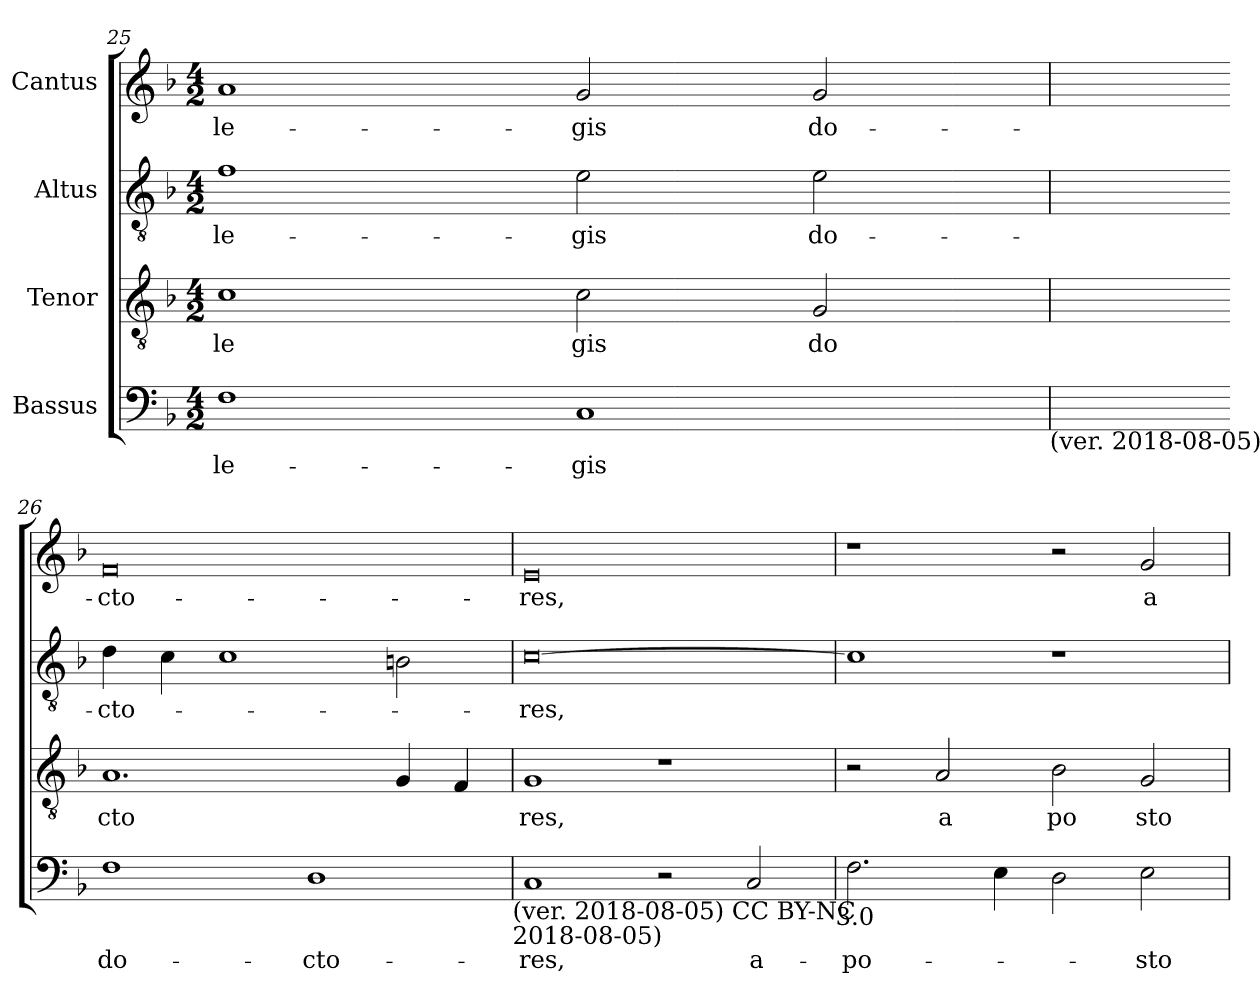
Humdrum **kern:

**kern	**text	**kern	**text	**kern	**text	**kern	**text
*part4	*part4	*part3	*part3	*part2	*part2	*part1	*part1
*staff4	*staff4	*staff3	*staff3	*staff2	*staff2	*staff1	*staff1
*I"Bassus	*	*I"Tenor	*	*I"Altus	*	*I"Cantus	*
*clefF4	*	*clefGv2	*	*clefGv2	*	*clefG2	*
*k[b-]	*	*k[b-]	*	*k[b-]	*	*k[b-]	*
*F:	*	*F:	*	*F:	*	*F:	*
*M4/2	*	*M4/2	*	*M4/2	*	*M4/2	*
=25	=25	=25	=25	=25	=25	=25	=25
!	!LO:LY:b:cj	!	!LO:LY:b:cj	!	!LO:LY:b:cj	!	!LO:LY:b:cj
1F	le-	1c	le	1f	le-	1a	le-
!	!LO:LY:b:cj	!	!LO:LY:b:cj	!	!LO:LY:b:cj	!	!LO:LY:b:cj
1C	-gis	2c\	gis	2e\	-gis	2g/	-gis
!	!	!	!LO:LY:b:cj	!	!LO:LY:b:cj	!	!LO:LY:b:cj
.	.	2G/	do	2e\	do-	2g/	do-
!LO:TX:b:t=(ver. 2018-08-05)	!	!	!	!	!	!	!
=26	=26	=26	=26	=26	=26	=26	=26
!	!LO:LY:b:cj	!	!LO:LY:b:cj	!	!LO:LY:b	!	!LO:LY:b:cj
1F	do-	1.A	cto	4d\	-cto-	0f	-cto-
.	.	.	.	4c\	.	.	.
.	.	.	.	1c	.	.	.
!	!LO:LY:b:cj	!	!	!	!	!	!
1D	-cto-	.	.	.	.	.	.
.	.	4G/	.	2Bn\	.	.	.
.	.	4F/	.	.	.	.	.
!LO:TX:b:t=(ver. 2018-08-05) CC BY-NC	!	!	!	!	!	!	!
!LO:TX:b:t=2018-08-05)	!	!	!	!	!	!	!
=27	=27	=27	=27	=27	=27	=27	=27
!	!LO:LY:b:cj	!	!LO:LY:b:cj	!	!LO:LY:b:cj	!	!LO:LY:b:cj
1C	-res,	1G	res,	[>0c	-res,	0e	-res,
2r	.	1r	.	.	.	.	.
!	!LO:LY:b:cj	!	!	!	!	!	!
2C/	a-	.	.	.	.	.	.
!LO:TX:b:t=3.0	!	!	!	!	!	!	!
=28	=28	=28	=28	=28	=28	=28	=28
!	!LO:LY:b:cj	!	!	!	!	!	!
2.F\	-po-	2r	.	1c]	.	1r	.
!	!	!	!LO:LY:b:cj	!	!	!	!
.	.	2A/	a	.	.	.	.
4E\	.	.	.	.	.	.	.
!	!	!	!LO:LY:b:cj	!	!	!	!
2D\	.	2B-\	po	1r	.	2r	.
!	!LO:LY:b:cj	!	!LO:LY:b:cj	!	!	!	!LO:LY:b:cj
2E\	-sto-	2G/	sto	.	.	2g/	a-
=	=	=	=	=	=	=	=
*-	*-	*-	*-	*-	*-	*-	*-
